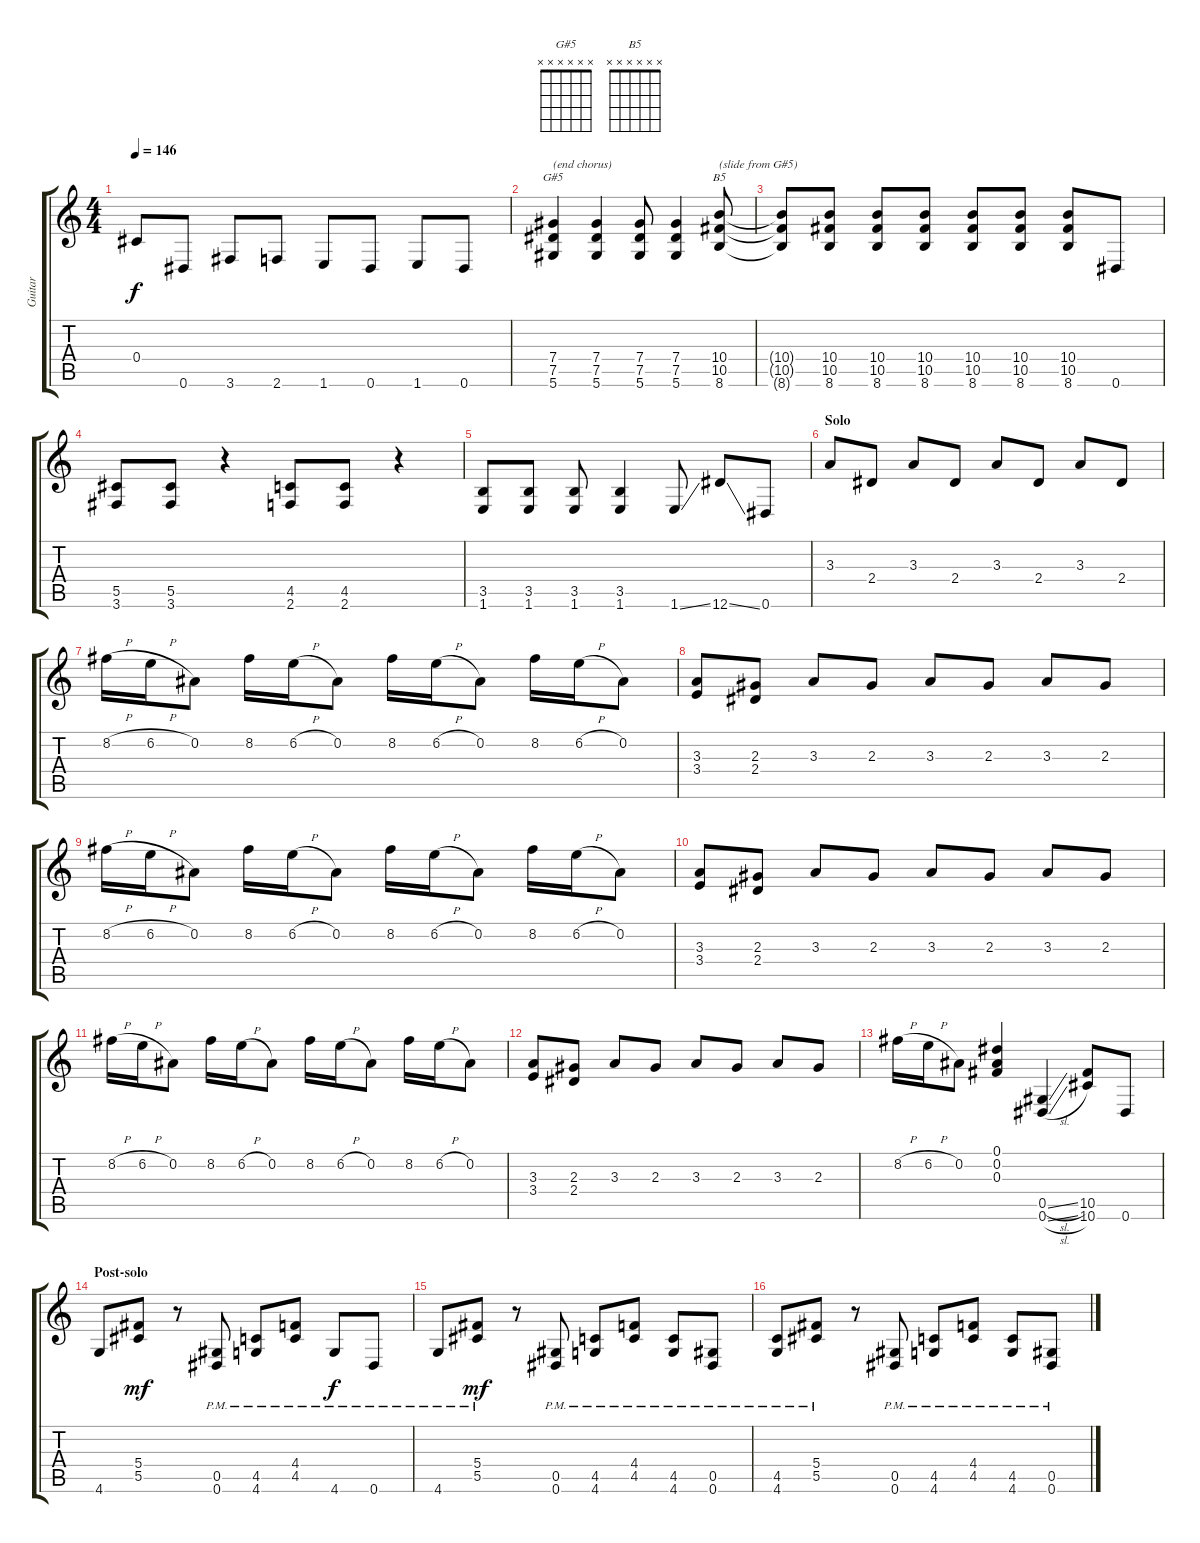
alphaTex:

\track ("Guitar" "Guitar") {instrument distortionguitar}
\staff {score tabs}
\tuning (Eb4 Bb3 Gb3 Db3 Ab2 Eb2) {hide}
\chord ("G#5" x x x x x x)
\chord ("B5" x x x x x x)
\ts (4 4)
\tempo 146
\clef g2
\ks c
0.4.8{dy f} 0.6.8 3.6.8 2.6.8 1.6.8 0.6.8 1.6.8 0.6.8 |
(7.4 7.5 5.6).4{ch "G#5" txt "(end chorus)"} (7.4 7.5 5.6).4 (7.4 7.5 5.6).8 (7.4 7.5 5.6).4 (10.4 10.5 8.6).8{ch "B5" txt "(slide from G#5)"} |
(10.4{t} 10.5{t} 8.6{t}).8 (10.4 10.5 8.6).8 (10.4 10.5 8.6).8 (10.4 10.5 8.6).8 (10.4 10.5 8.6).8 (10.4 10.5 8.6).8 (10.4 10.5 8.6).8 0.6.8 |
(5.5 3.6).8 (5.5 3.6).8 r.4 (4.5 2.6).8 (4.5 2.6).8 r.4 |
(3.5 1.6).8 (3.5 1.6).8 (3.5 1.6).8 (3.5 1.6).4 1.6{ss}.8 12.6{ss}.8 0.6.8 |
\section ("" "Solo")
3.3.8 2.4.8 3.3.8 2.4.8 3.3.8 2.4.8 3.3.8 2.4.8 |
8.2{h}.16 6.2{h}.16 0.2.8 8.2.16 6.2{h}.16 0.2.8 8.2.16 6.2{h}.16 0.2.8 8.2.16 6.2{h}.16 0.2.8 |
(3.3 3.4).8 (2.3 2.4).8 3.3.8 2.3.8 3.3.8 2.3.8 3.3.8 2.3.8 |
8.2{h}.16 6.2{h}.16 0.2.8 8.2.16 6.2{h}.16 0.2.8 8.2.16 6.2{h}.16 0.2.8 8.2.16 6.2{h}.16 0.2.8 |
(3.3 3.4).8 (2.3 2.4).8 3.3.8 2.3.8 3.3.8 2.3.8 3.3.8 2.3.8 |
8.2{h}.16 6.2{h}.16 0.2.8 8.2.16 6.2{h}.16 0.2.8 8.2.16 6.2{h}.16 0.2.8 8.2.16 6.2{h}.16 0.2.8 |
(3.3 3.4).8 (2.3 2.4).8 3.3.8 2.3.8 3.3.8 2.3.8 3.3.8 2.3.8 |
8.2{h}.16 6.2{h}.16 0.2.8 (0.1 0.2 0.3).4 (0.5{sl} 0.6{sl}).4 (10.5 10.6).8 0.6.8 |
\section ("" "Post-solo")
4.6.8 (5.4 5.5).8{dy mf} r.8 (0.5{pm} 0.6{pm}).8 (4.5{pm} 4.6{pm}).8 (4.4{pm} 4.5{pm}).8 4.6{pm}.8{dy f} 0.6{pm}.8 |
4.6{pm}.8 (5.4{pm} 5.5{pm}).8{dy mf} r.8 (0.5{pm} 0.6{pm}).8 (4.5{pm} 4.6{pm}).8 (4.4{pm} 4.5{pm}).8 (4.5{pm} 4.6{pm}).8 (0.5{pm} 0.6{pm}).8 |
(4.5{pm} 4.6{pm}).8 (5.4{pm} 5.5{pm}).8 r.8 (0.5{pm} 0.6{pm}).8 (4.5{pm} 4.6{pm}).8 (4.4{pm} 4.5{pm}).8 (4.5{pm} 4.6{pm}).8 (0.5{pm} 0.6{pm}).8
